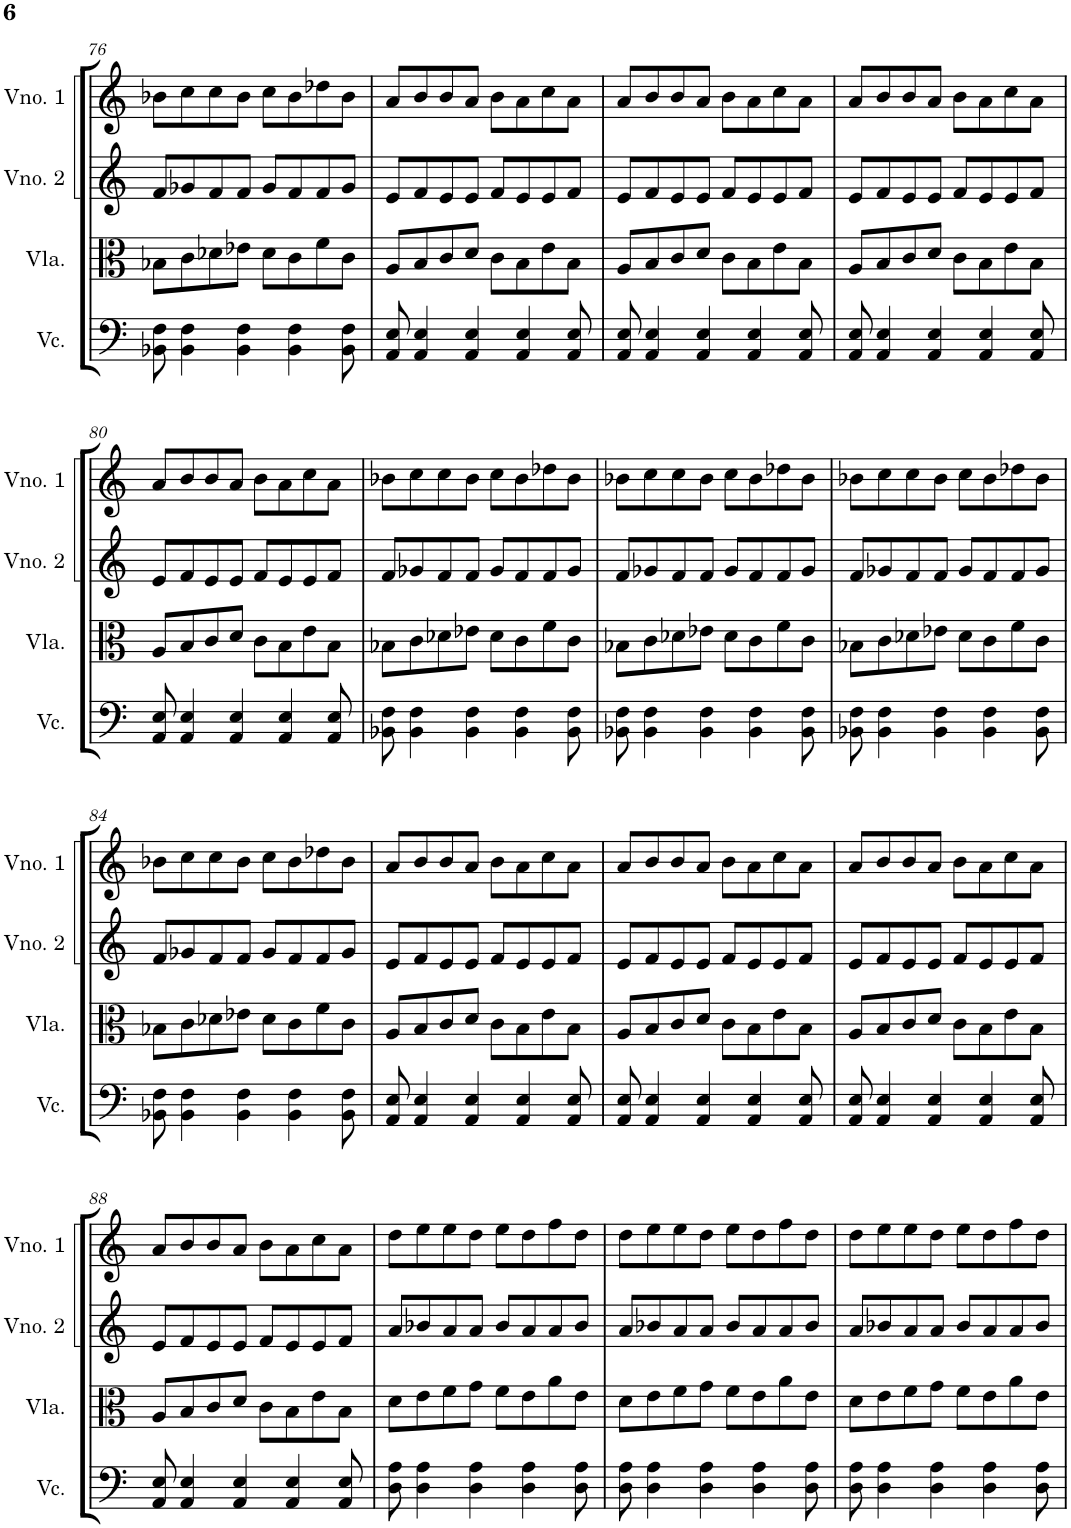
**kern	**kern	**kern	**kern
*part4	*part3	*part2	*part1
*staff4	*staff3	*staff2	*staff1
*I"Violoncelo	*I"Viola	*I"Violino 2	*I"Violino 1
*I'Vc.	*I'Vla.	*I'Vno. 2	*I'Vno. 1
!!LO:PB:g=z
*clefF4	*clefC3	*clefG2	*clefG2
*k[]	*k[]	*k[]	*k[]
*M4/4	*M4/4	*M4/4	*M4/4
=76	=76	=76	=76
8BB-X\ 8F\	8B-X\L	8f/L	8b-X\L
4BB-\ 4F\	8c\	8g-X/	8cc\
.	8d-X\	8f/	8cc\
4BB-\ 4F\	8e-X\J	8f/J	8b-\J
.	8d-\L	8g-/L	8cc\L
4BB-\ 4F\	8c\	8f/	8b-\
.	8f\	8f/	8dd-X\
8BB-\ 8F\	8c\J	8g-/J	8b-\J
=77	=77	=77	=77
8AA/ 8E/	8A/L	8e/L	8a/L
4AA/ 4E/	8B/	8f/	8b/
.	8c/	8e/	8b/
4AA/ 4E/	8d/J	8e/J	8a/J
.	8c\L	8f/L	8b\L
4AA/ 4E/	8B\	8e/	8a\
.	8e\	8e/	8cc\
8AA/ 8E/	8B\J	8f/J	8a\J
=78	=78	=78	=78
8AA/ 8E/	8A/L	8e/L	8a/L
4AA/ 4E/	8B/	8f/	8b/
.	8c/	8e/	8b/
4AA/ 4E/	8d/J	8e/J	8a/J
.	8c\L	8f/L	8b\L
4AA/ 4E/	8B\	8e/	8a\
.	8e\	8e/	8cc\
8AA/ 8E/	8B\J	8f/J	8a\J
=79	=79	=79	=79
8AA/ 8E/	8A/L	8e/L	8a/L
4AA/ 4E/	8B/	8f/	8b/
.	8c/	8e/	8b/
4AA/ 4E/	8d/J	8e/J	8a/J
.	8c\L	8f/L	8b\L
4AA/ 4E/	8B\	8e/	8a\
.	8e\	8e/	8cc\
8AA/ 8E/	8B\J	8f/J	8a\J
!!LO:LB:g=z
=80	=80	=80	=80
8AA/ 8E/	8A/L	8e/L	8a/L
4AA/ 4E/	8B/	8f/	8b/
.	8c/	8e/	8b/
4AA/ 4E/	8d/J	8e/J	8a/J
.	8c\L	8f/L	8b\L
4AA/ 4E/	8B\	8e/	8a\
.	8e\	8e/	8cc\
8AA/ 8E/	8B\J	8f/J	8a\J
=81	=81	=81	=81
8BB-X\ 8F\	8B-X\L	8f/L	8b-X\L
4BB-\ 4F\	8c\	8g-X/	8cc\
.	8d-X\	8f/	8cc\
4BB-\ 4F\	8e-X\J	8f/J	8b-\J
.	8d-\L	8g-/L	8cc\L
4BB-\ 4F\	8c\	8f/	8b-\
.	8f\	8f/	8dd-X\
8BB-\ 8F\	8c\J	8g-/J	8b-\J
=82	=82	=82	=82
8BB-X\ 8F\	8B-X\L	8f/L	8b-X\L
4BB-\ 4F\	8c\	8g-X/	8cc\
.	8d-X\	8f/	8cc\
4BB-\ 4F\	8e-X\J	8f/J	8b-\J
.	8d-\L	8g-/L	8cc\L
4BB-\ 4F\	8c\	8f/	8b-\
.	8f\	8f/	8dd-X\
8BB-\ 8F\	8c\J	8g-/J	8b-\J
=83	=83	=83	=83
8BB-X\ 8F\	8B-X\L	8f/L	8b-X\L
4BB-\ 4F\	8c\	8g-X/	8cc\
.	8d-X\	8f/	8cc\
4BB-\ 4F\	8e-X\J	8f/J	8b-\J
.	8d-\L	8g-/L	8cc\L
4BB-\ 4F\	8c\	8f/	8b-\
.	8f\	8f/	8dd-X\
8BB-\ 8F\	8c\J	8g-/J	8b-\J
!!LO:LB:g=z
=84	=84	=84	=84
8BB-X\ 8F\	8B-X\L	8f/L	8b-X\L
4BB-\ 4F\	8c\	8g-X/	8cc\
.	8d-X\	8f/	8cc\
4BB-\ 4F\	8e-X\J	8f/J	8b-\J
.	8d-\L	8g-/L	8cc\L
4BB-\ 4F\	8c\	8f/	8b-\
.	8f\	8f/	8dd-X\
8BB-\ 8F\	8c\J	8g-/J	8b-\J
=85	=85	=85	=85
8AA/ 8E/	8A/L	8e/L	8a/L
4AA/ 4E/	8B/	8f/	8b/
.	8c/	8e/	8b/
4AA/ 4E/	8d/J	8e/J	8a/J
.	8c\L	8f/L	8b\L
4AA/ 4E/	8B\	8e/	8a\
.	8e\	8e/	8cc\
8AA/ 8E/	8B\J	8f/J	8a\J
=86	=86	=86	=86
8AA/ 8E/	8A/L	8e/L	8a/L
4AA/ 4E/	8B/	8f/	8b/
.	8c/	8e/	8b/
4AA/ 4E/	8d/J	8e/J	8a/J
.	8c\L	8f/L	8b\L
4AA/ 4E/	8B\	8e/	8a\
.	8e\	8e/	8cc\
8AA/ 8E/	8B\J	8f/J	8a\J
=87	=87	=87	=87
8AA/ 8E/	8A/L	8e/L	8a/L
4AA/ 4E/	8B/	8f/	8b/
.	8c/	8e/	8b/
4AA/ 4E/	8d/J	8e/J	8a/J
.	8c\L	8f/L	8b\L
4AA/ 4E/	8B\	8e/	8a\
.	8e\	8e/	8cc\
8AA/ 8E/	8B\J	8f/J	8a\J
!!LO:LB:g=z
=88	=88	=88	=88
8AA/ 8E/	8A/L	8e/L	8a/L
4AA/ 4E/	8B/	8f/	8b/
.	8c/	8e/	8b/
4AA/ 4E/	8d/J	8e/J	8a/J
.	8c\L	8f/L	8b\L
4AA/ 4E/	8B\	8e/	8a\
.	8e\	8e/	8cc\
8AA/ 8E/	8B\J	8f/J	8a\J
=89	=89	=89	=89
8D\ 8A\	8d\L	8a/L	8dd\L
4D\ 4A\	8e\	8b-X/	8ee\
.	8f\	8a/	8ee\
4D\ 4A\	8g\J	8a/J	8dd\J
.	8f\L	8b-/L	8ee\L
4D\ 4A\	8e\	8a/	8dd\
.	8a\	8a/	8ff\
8D\ 8A\	8e\J	8b-/J	8dd\J
=90	=90	=90	=90
8D\ 8A\	8d\L	8a/L	8dd\L
4D\ 4A\	8e\	8b-X/	8ee\
.	8f\	8a/	8ee\
4D\ 4A\	8g\J	8a/J	8dd\J
.	8f\L	8b-/L	8ee\L
4D\ 4A\	8e\	8a/	8dd\
.	8a\	8a/	8ff\
8D\ 8A\	8e\J	8b-/J	8dd\J
=91	=91	=91	=91
8D\ 8A\	8d\L	8a/L	8dd\L
4D\ 4A\	8e\	8b-X/	8ee\
.	8f\	8a/	8ee\
4D\ 4A\	8g\J	8a/J	8dd\J
.	8f\L	8b-/L	8ee\L
4D\ 4A\	8e\	8a/	8dd\
.	8a\	8a/	8ff\
8D\ 8A\	8e\J	8b-/J	8dd\J
=	=	=	=
*-	*-	*-	*-
